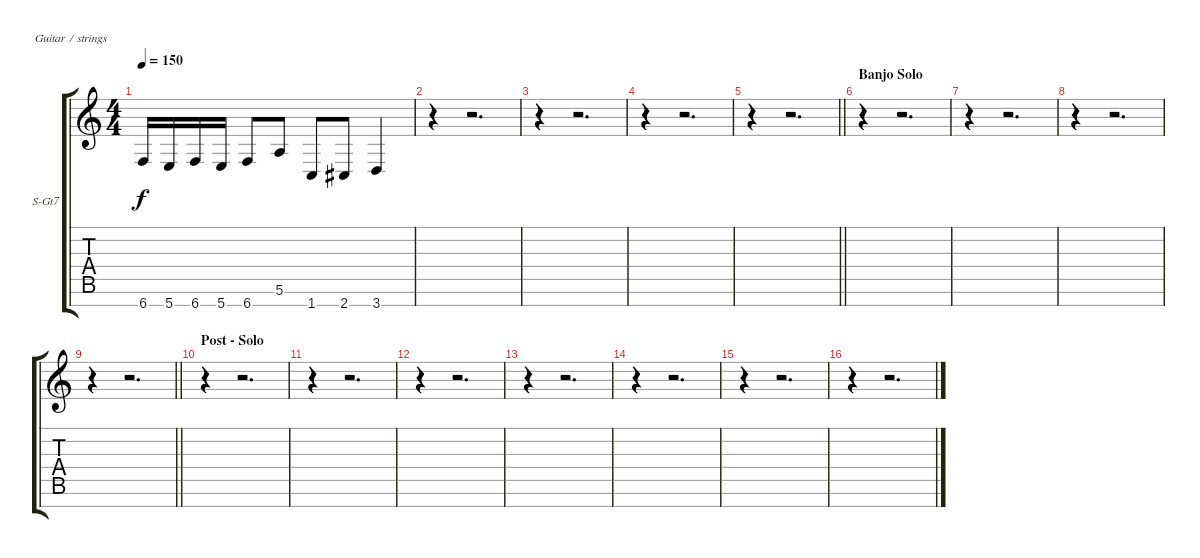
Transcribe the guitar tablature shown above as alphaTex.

\bracketExtendMode groupsimilarinstruments
\firstSystemTrackNameOrientation horizontal
\otherSystemsTrackNameOrientation horizontal
\track ("Saxophone (Mumbo)" "S-Gt7") {instrument tenorsax}
\staff {score tabs}
\tuning (E4 B3 G3 D3 A2 E2 B1)
\displaytranspose 12
\ts (4 4)
\tempo 150
\clef g2
\ks c
6.7.16{dy f} 5.7.16 6.7.16 5.7.16 6.7.8 5.6.8 1.7.8 2.7.8 3.7.4 |
r.4 r.2{d} |
r.4 r.2{d} |
r.4 r.2{d} |
\barLineRight lightlight
r.4 r.2{d} |
\section ("" "Banjo Solo")
r.4 r.2{d} |
r.4 r.2{d} |
r.4 r.2{d} |
\barLineRight lightlight
r.4 r.2{d} |
\section ("" "Post - Solo")
r.4 r.2{d} |
r.4 r.2{d} |
r.4 r.2{d} |
r.4 r.2{d} |
r.4 r.2{d} |
r.4 r.2{d} |
r.4 r.2{d}
